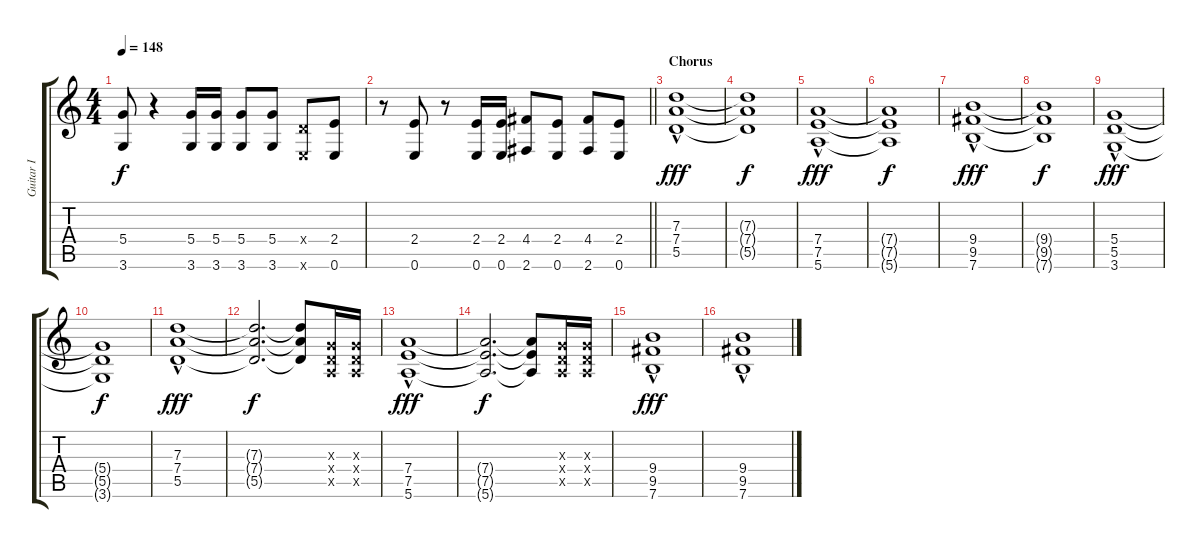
\track ("Guitar I" "Guitar I") {instrument overdrivenguitar}
\staff {score tabs}
\tuning (E4 B3 G3 D3 A2 E2) {hide}
\ts (4 4)
\tempo 148
\clef g2
\ks c
(5.4 3.6).8{dy f} r.4 (5.4 3.6).16 (5.4 3.6).16 (5.4 3.6).8 (5.4 3.6).8 (0.4{x} 0.6{x}).8 (2.4 0.6).8 |
\barLineRight lightlight
r.8 (2.4 0.6).8 r.8 (2.4 0.6).16 (2.4 0.6).16 (4.4 2.6).8 (2.4 0.6).8 (4.4 2.6).8 (2.4 0.6).8 |
\section ("" "Chorus")
(7.3{hac} 7.4{hac} 5.5{hac}).1{dy fff} |
(7.3{t} 7.4{t} 5.5{t}).1{dy f} |
(7.4{hac} 7.5{hac} 5.6{hac}).1{dy fff} |
(7.4{t} 7.5{t} 5.6{t}).1{dy f} |
(9.4{hac} 9.5{hac} 7.6{hac}).1{dy fff} |
(9.4{t} 9.5{t} 7.6{t}).1{dy f} |
(5.4{hac} 5.5{hac} 3.6{hac}).1{dy fff} |
(5.4{t} 5.5{t} 3.6{t}).1{dy f} |
(7.3{hac} 7.4{hac} 5.5{hac}).1{dy fff} |
(7.3{t} 7.4{t} 5.5{t}).2{d dy f} (7.3{t} 7.4{t} 5.5{t}).8 (0.3{x} 0.4{x} 0.5{x}).16 (0.3{x} 0.4{x} 0.5{x}).16 |
(7.4{hac} 7.5{hac} 5.6{hac}).1{dy fff} |
(7.4{t} 7.5{t} 5.6{t}).2{d dy f} (7.4{t} 7.5{t} 5.6{t}).8 (0.3{x} 0.4{x} 0.5{x}).16 (0.3{x} 0.4{x} 0.5{x}).16 |
(9.4{hac} 9.5{hac} 7.6{hac}).1{dy fff} |
(9.4{hac} 9.5{hac} 7.6{hac}).1
